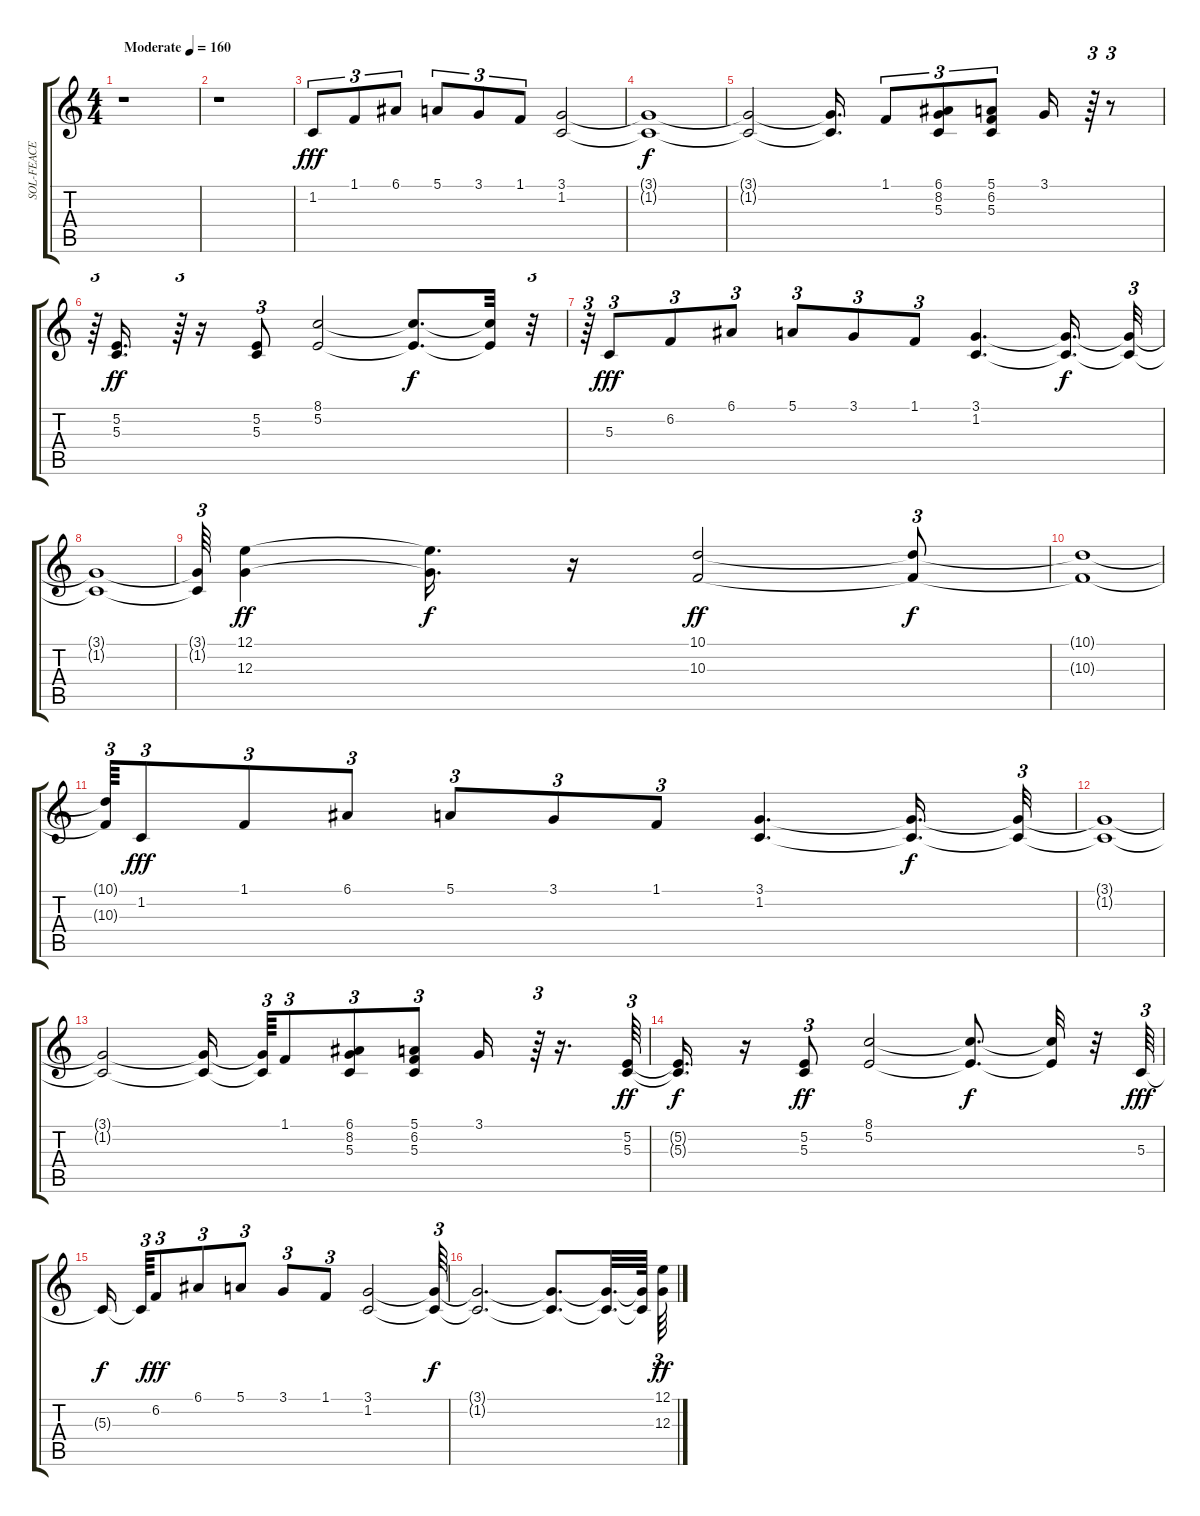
\track ("SOL-FEACE [Cosmic Illusion] for SC-88Pro" "SOL-FEACE ") {instrument synthbrass1}
\staff {score tabs}
\tuning (E4 B3 G3 D3 A2 E2) {hide}
\ts (4 4)
\tempo (160 "Moderate")
\clef g2
\ks c
r.1{dy fff instrument synthbrass1} |
r.1 |
1.2.8{tu (3 2)} 1.1.8{tu (3 2)} 6.1.8{tu (3 2)} 5.1.8{tu (3 2)} 3.1.8{tu (3 2)} 1.1.8{tu (3 2)} (3.1 1.2).2 |
(3.1{t} 1.2{t}).1{dy f} |
(3.1{t} 1.2{t}).2 (3.1{t} 1.2{t}).16{d} 1.1.8{tu (3 2)} (6.1 8.2 5.3).8{tu (3 2)} (5.1 6.2 5.3).8{tu (3 2)} 3.1.16 r.64{tu (3 2)} r.8{tu (3 2)} |
r.64{tu (3 2)} (5.2 5.3).16{d dy ff} r.64{tu (3 2)} r.16 (5.2 5.3).8{tu (3 2)} (8.1 5.2).2 (8.1{t} 5.2{t}).8{d dy f} (8.1{t} 5.2{t}).32 r.32{tu (3 2)} |
r.64{tu (3 2)} 5.3.8{tu (3 2) dy fff} 6.2.8{tu (3 2)} 6.1.8{tu (3 2)} 5.1.8{tu (3 2)} 3.1.8{tu (3 2)} 1.1.8{tu (3 2)} (3.1 1.2).4{d} (3.1{t} 1.2{t}).16{d dy f} (3.1{t} 1.2{t}).32{tu (3 2)} |
(3.1{t} 1.2{t}).1 |
(3.1{t} 1.2{t}).64{tu (3 2)} (12.1 12.3).4{dy ff} (12.1{t} 12.3{t}).16{d dy f} r.16 (10.1 10.3).2{dy ff} (10.1{t} 10.3{t}).8{tu (3 2) dy f} |
(10.1{t} 10.3{t}).1 |
(10.1{t} 10.3{t}).64{tu (3 2)} 1.2.8{tu (3 2) dy fff} 1.1.8{tu (3 2)} 6.1.8{tu (3 2)} 5.1.8{tu (3 2)} 3.1.8{tu (3 2)} 1.1.8{tu (3 2)} (3.1 1.2).4{d} (3.1{t} 1.2{t}).16{d dy f} (3.1{t} 1.2{t}).32{tu (3 2)} |
(3.1{t} 1.2{t}).1 |
(3.1{t} 1.2{t}).2 (3.1{t} 1.2{t}).16{beam splitsecondary} (3.1{t} 1.2{t}).64{tu (3 2)} 1.1.8{tu (3 2)} (6.1 8.2 5.3).8{tu (3 2)} (5.1 6.2 5.3).8{tu (3 2)} 3.1.16 r.64{tu (3 2)} r.16{d} (5.2 5.3).64{tu (3 2) dy ff} |
(5.2{t} 5.3{t}).16{d dy f} r.16 (5.2 5.3).8{tu (3 2) dy ff} (8.1 5.2).2 (8.1{t} 5.2{t}).8{d dy f} (8.1{t} 5.2{t}).32 r.32 5.3.64{tu (3 2) dy fff} |
5.3{t}.16{dy f beam splitsecondary} 5.3{t}.64{tu (3 2)} 6.2.8{tu (3 2) dy fff} 6.1.8{tu (3 2)} 5.1.8{tu (3 2)} 3.1.8{tu (3 2)} 1.1.8{tu (3 2)} (3.1 1.2).2 (3.1{t} 1.2{t}).64{tu (3 2) dy f} |
(3.1{t} 1.2{t}).2{d} (3.1{t} 1.2{t}).8{d} (3.1{t} 1.2{t}).32{d} (3.1{t} 1.2{t}).64 (12.1 12.3).64{tu (3 2) dy ff}
